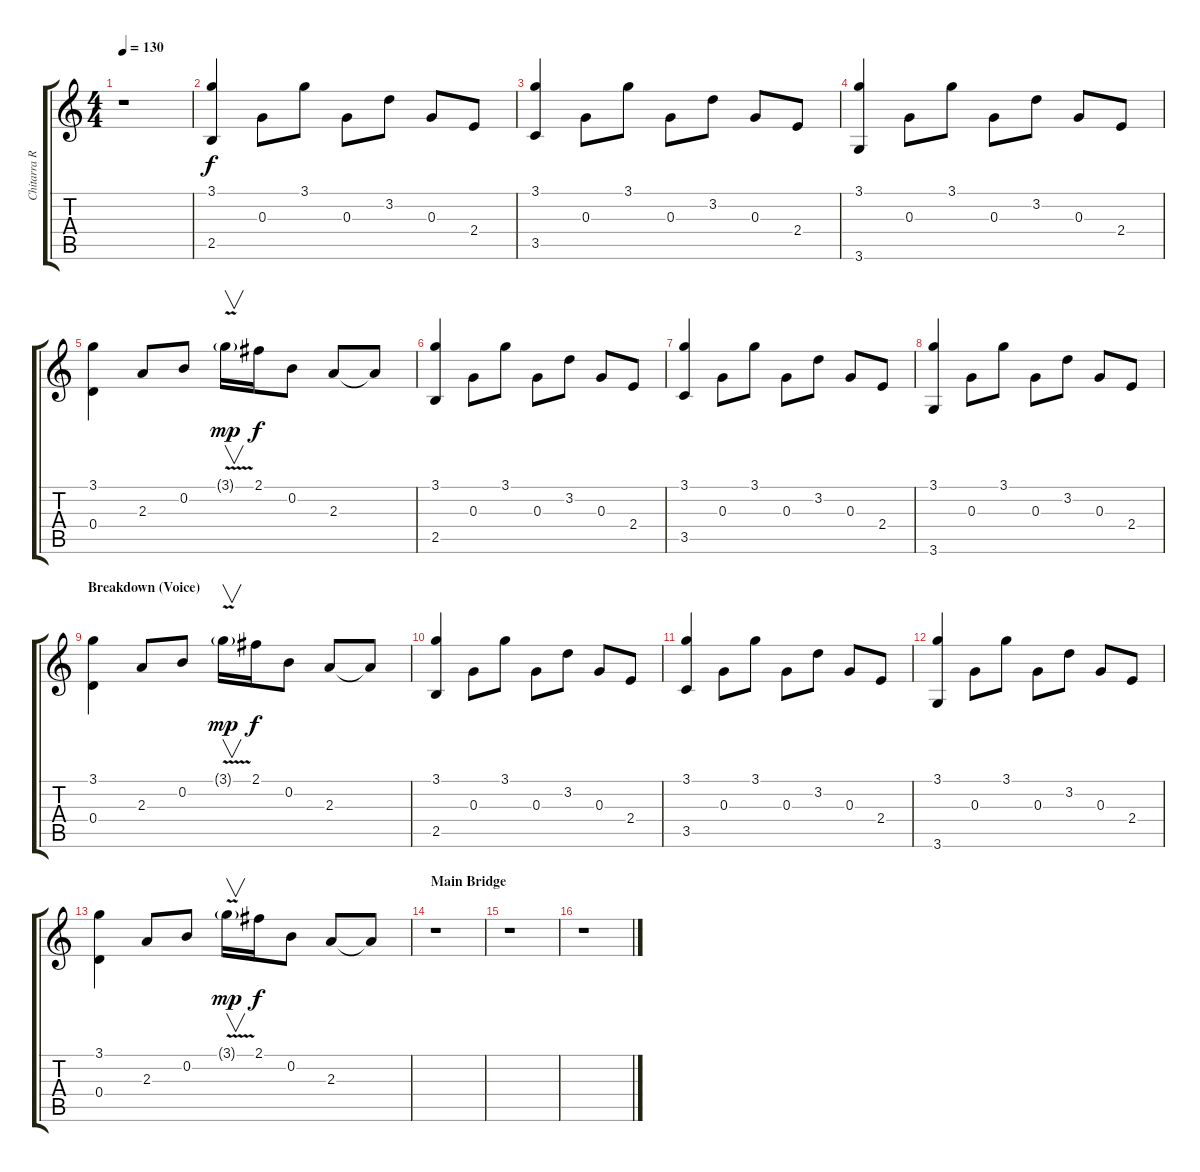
\track ("Chitarra Ritmica" "Chitarra R") {instrument acousticguitarnylon}
\staff {score tabs}
\tuning (E4 B3 G3 D3 A2 E2) {hide}
\ts (4 4)
\tempo 130
\clef g2
\ks c
r.1{dy f} |
(3.1 2.5).4 0.3.8 3.1.8 0.3.8 3.2.8 0.3.8 2.4.8 |
(3.1 3.5).4 0.3.8 3.1.8 0.3.8 3.2.8 0.3.8 2.4.8 |
(3.1 3.6).4 0.3.8 3.1.8 0.3.8 3.2.8 0.3.8 2.4.8 |
(3.1 0.4).4 2.3.8 0.2.8 3.1{v g}.16{v dy mp} 2.1.16{dy f} 0.2.8 2.3.8 2.3{t}.8 |
(3.1 2.5).4 0.3.8 3.1.8 0.3.8 3.2.8 0.3.8 2.4.8 |
(3.1 3.5).4 0.3.8 3.1.8 0.3.8 3.2.8 0.3.8 2.4.8 |
(3.1 3.6).4 0.3.8 3.1.8 0.3.8 3.2.8 0.3.8 2.4.8 |
\section ("" "Breakdown (Voice)")
(3.1 0.4).4 2.3.8 0.2.8 3.1{v g}.16{v dy mp} 2.1.16{dy f} 0.2.8 2.3.8 2.3{t}.8 |
(3.1 2.5).4 0.3.8 3.1.8 0.3.8 3.2.8 0.3.8 2.4.8 |
(3.1 3.5).4 0.3.8 3.1.8 0.3.8 3.2.8 0.3.8 2.4.8 |
(3.1 3.6).4 0.3.8 3.1.8 0.3.8 3.2.8 0.3.8 2.4.8 |
(3.1 0.4).4 2.3.8 0.2.8 3.1{v g}.16{v dy mp} 2.1.16{dy f} 0.2.8 2.3.8 2.3{t}.8 |
\section ("" "Main Bridge")
r.1 |
r.1 |
r.1
